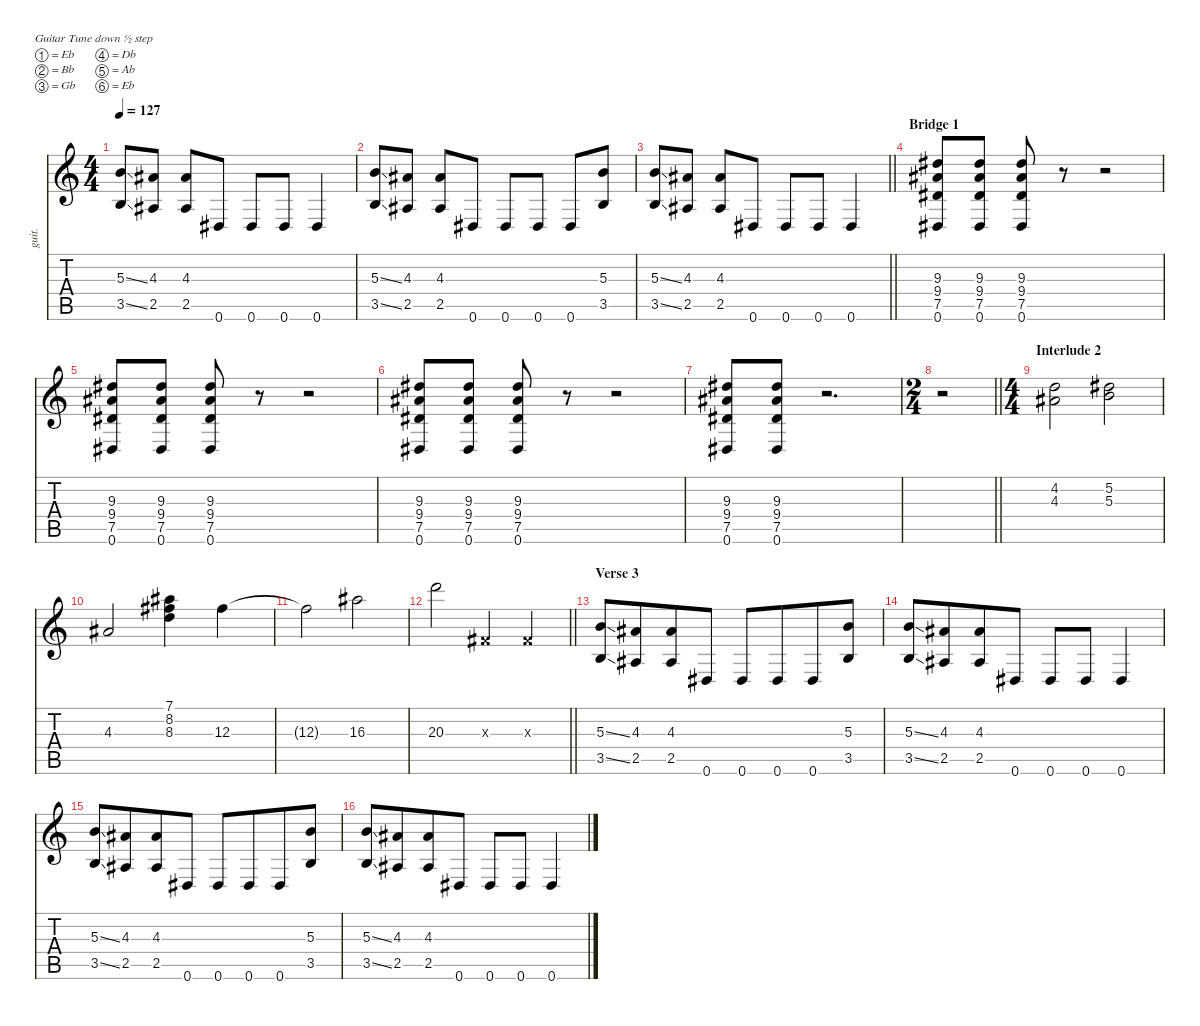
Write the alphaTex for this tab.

\defaultSystemsLayout 4
\hideDynamics
\bracketExtendMode nobrackets
\otherSystemsTrackNameOrientation horizontal
\track ("Guitar 1" "guit.") {defaultSystemsLayout 4 instrument distortionguitar}
\staff {score tabs}
\tuning (Eb4 Bb3 Gb3 Db3 Ab2 Eb2)
\ts (4 4)
\tempo 127
\clef g2
\ks c
(5.3{ss} 3.5{ss}).8{dy f beam Up} (4.3{acc #} 2.5{acc #}).8{beam Up} (4.3{acc #} 2.5{acc #}).8{beam Up} 0.6{acc #}.8{beam Up} 0.6{acc #}.8{beam Up} 0.6{acc #}.8{beam Up} 0.6{acc #}.4{beam Up} |
(5.3{ss} 3.5{ss}).8{beam Up} (4.3{acc #} 2.5{acc #}).8{beam Up} (4.3{acc #} 2.5{acc #}).8{beam Up} 0.6{acc #}.8{beam Up} 0.6{acc #}.8{beam Up} 0.6{acc #}.8{beam Up} 0.6{acc #}.8{beam Up} (5.3 3.5).8{beam Up} |
\barLineRight lightlight
(5.3{ss} 3.5{ss}).8{beam Up} (4.3{acc #} 2.5{acc #}).8{beam Up} (4.3{acc #} 2.5{acc #}).8{beam Up} 0.6{acc #}.8{beam Up} 0.6{acc #}.8{beam Up} 0.6{acc #}.8{beam Up} 0.6{acc #}.4{beam Up} |
\section ("" "Bridge 1")
(9.3{acc #} 7.5{acc #} 9.4{acc #} 0.6{acc #}).8{beam Up} (9.3{acc #} 7.5{acc #} 9.4{acc #} 0.6{acc #}).8{beam Up} (9.3{acc #} 7.5{acc #} 9.4{acc #} 0.6{acc #}).8{beam Up} r.8{beam Up} r.2{beam Up} |
(9.3{acc #} 7.5{acc #} 0.6{acc #} 9.4{acc #}).8{beam Up} (9.3{acc #} 7.5{acc #} 0.6{acc #} 9.4{acc #}).8{beam Up} (9.3{acc #} 7.5{acc #} 0.6{acc #} 9.4{acc #}).8{beam Up} r.8{beam Up} r.2{beam Up} |
(9.3{acc #} 7.5{acc #} 9.4{acc #} 0.6{acc #}).8{beam Up} (9.3{acc #} 7.5{acc #} 9.4{acc #} 0.6{acc #}).8{beam Up} (9.3{acc #} 7.5{acc #} 9.4{acc #} 0.6{acc #}).8{beam Up} r.8{beam Up} r.2{beam Up} |
(9.3{acc #} 7.5{acc #} 0.6{acc #} 9.4{acc #}).8{beam Up} (9.3{acc #} 7.5{acc #} 0.6{acc #} 9.4{acc #}).8{beam Up} r.2{d beam Up} |
\ts (2 4)
\beaming (8 2 2)
\barLineRight lightlight
r.2{beam Down} |
\ts (4 4)
\beaming (8 4 4)
\section ("" "Interlude 2")
(4.2 4.3{acc #}).2{beam Down} (5.3 5.2{acc #}).2{beam Down} |
4.3{acc #}.2{beam Up} (8.3 8.2{acc #} 7.1{acc #}).4{beam Down} 12.3{acc #}.4{beam Down} |
12.3{t acc #}.2{dy mf beam Down} 16.3{acc #}.2{beam Down} |
\barLineRight lightlight
20.3.2{beam Down} 0.3{x acc #}.4{beam Up} 0.3{x acc #}.4{beam Up} |
\section ("" "Verse 3")
(5.3{ss} 3.5{ss}).8{dy f beam Up} (4.3{acc #} 2.5{acc #}).8{beam Up} (4.3{acc #} 2.5{acc #}).8{beam Up} 0.6{acc #}.8{beam Up} 0.6{acc #}.8{beam Up} 0.6{acc #}.8{beam Up} 0.6{acc #}.8{beam Up} (5.3 3.5).8{beam Up} |
(5.3{ss} 3.5{ss}).8{beam Up} (4.3{acc #} 2.5{acc #}).8{beam Up} (4.3{acc #} 2.5{acc #}).8{beam Up} 0.6{acc #}.8{beam Up} 0.6{acc #}.8{beam Up} 0.6{acc #}.8{beam Up} 0.6{acc #}.4{beam Up} |
(5.3{ss} 3.5{ss}).8{beam Up} (4.3{acc #} 2.5{acc #}).8{beam Up} (4.3{acc #} 2.5{acc #}).8{beam Up} 0.6{acc #}.8{beam Up} 0.6{acc #}.8{beam Up} 0.6{acc #}.8{beam Up} 0.6{acc #}.8{beam Up} (5.3 3.5).8{beam Up} |
(5.3{ss} 3.5{ss}).8{beam Up} (4.3{acc #} 2.5{acc #}).8{beam Up} (4.3{acc #} 2.5{acc #}).8{beam Up} 0.6{acc #}.8{beam Up} 0.6{acc #}.8{beam Up} 0.6{acc #}.8{beam Up} 0.6{acc #}.4{beam Up}
